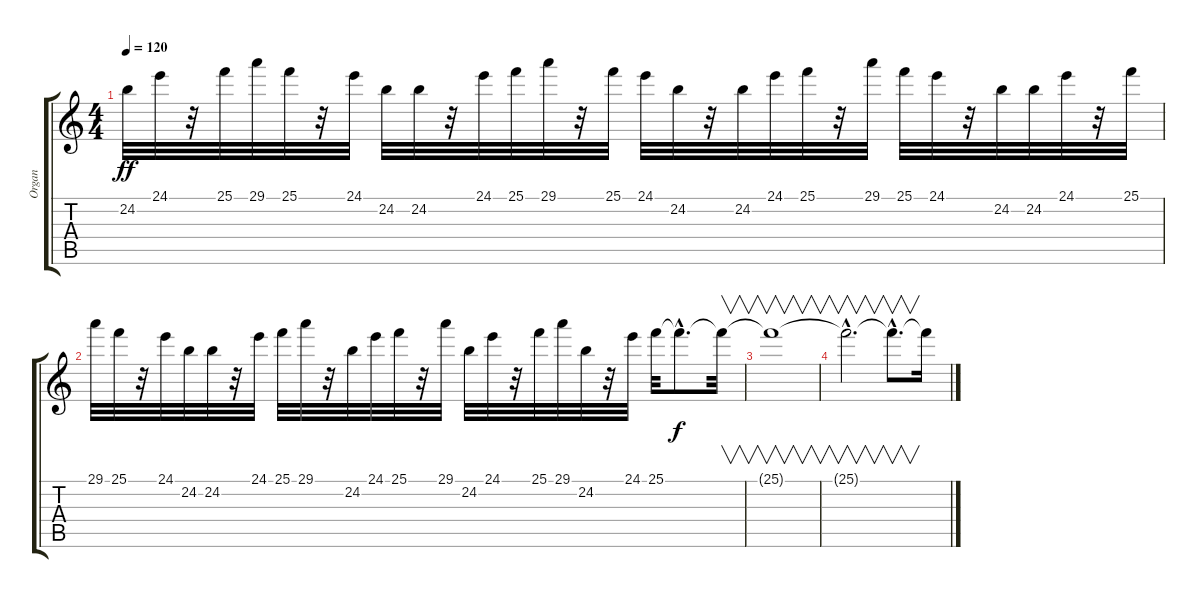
\track ("Organ" "Organ") {instrument reedorgan}
\staff {score tabs}
\tuning (E4 B3 G3 D3 A2 E2) {hide}
\ts (4 4)
\tempo 120
\clef g2
\ks c
24.2.32{dy ff} 24.1.32 r.32 25.1.32 29.1.32 25.1.32 r.32 24.1.32 24.2.32 24.2.32 r.32 24.1.32 25.1.32 29.1.32 r.32 25.1.32 24.1.32 24.2.32 r.32 24.2.32 24.1.32 25.1.32 r.32 29.1.32 25.1.32 24.1.32 r.32 24.2.32 24.2.32 24.1.32 r.32 25.1.32 |
29.1.32 25.1.32 r.32 24.1.32 24.2.32 24.2.32 r.32 24.1.32 25.1.32 29.1.32 r.32 24.2.32 24.1.32 25.1.32 r.32 29.1.32 24.2.32 24.1.32 r.32 25.1.32 29.1.32 24.2.32 r.32 24.1.32 25.1.32 25.1{hac t}.8{d dy f} 25.1{t}.32{v} |
25.1{t}.1{v} |
25.1{hac t}.2{v d} 25.1{hac t}.8{v d} 25.1{t}.16
